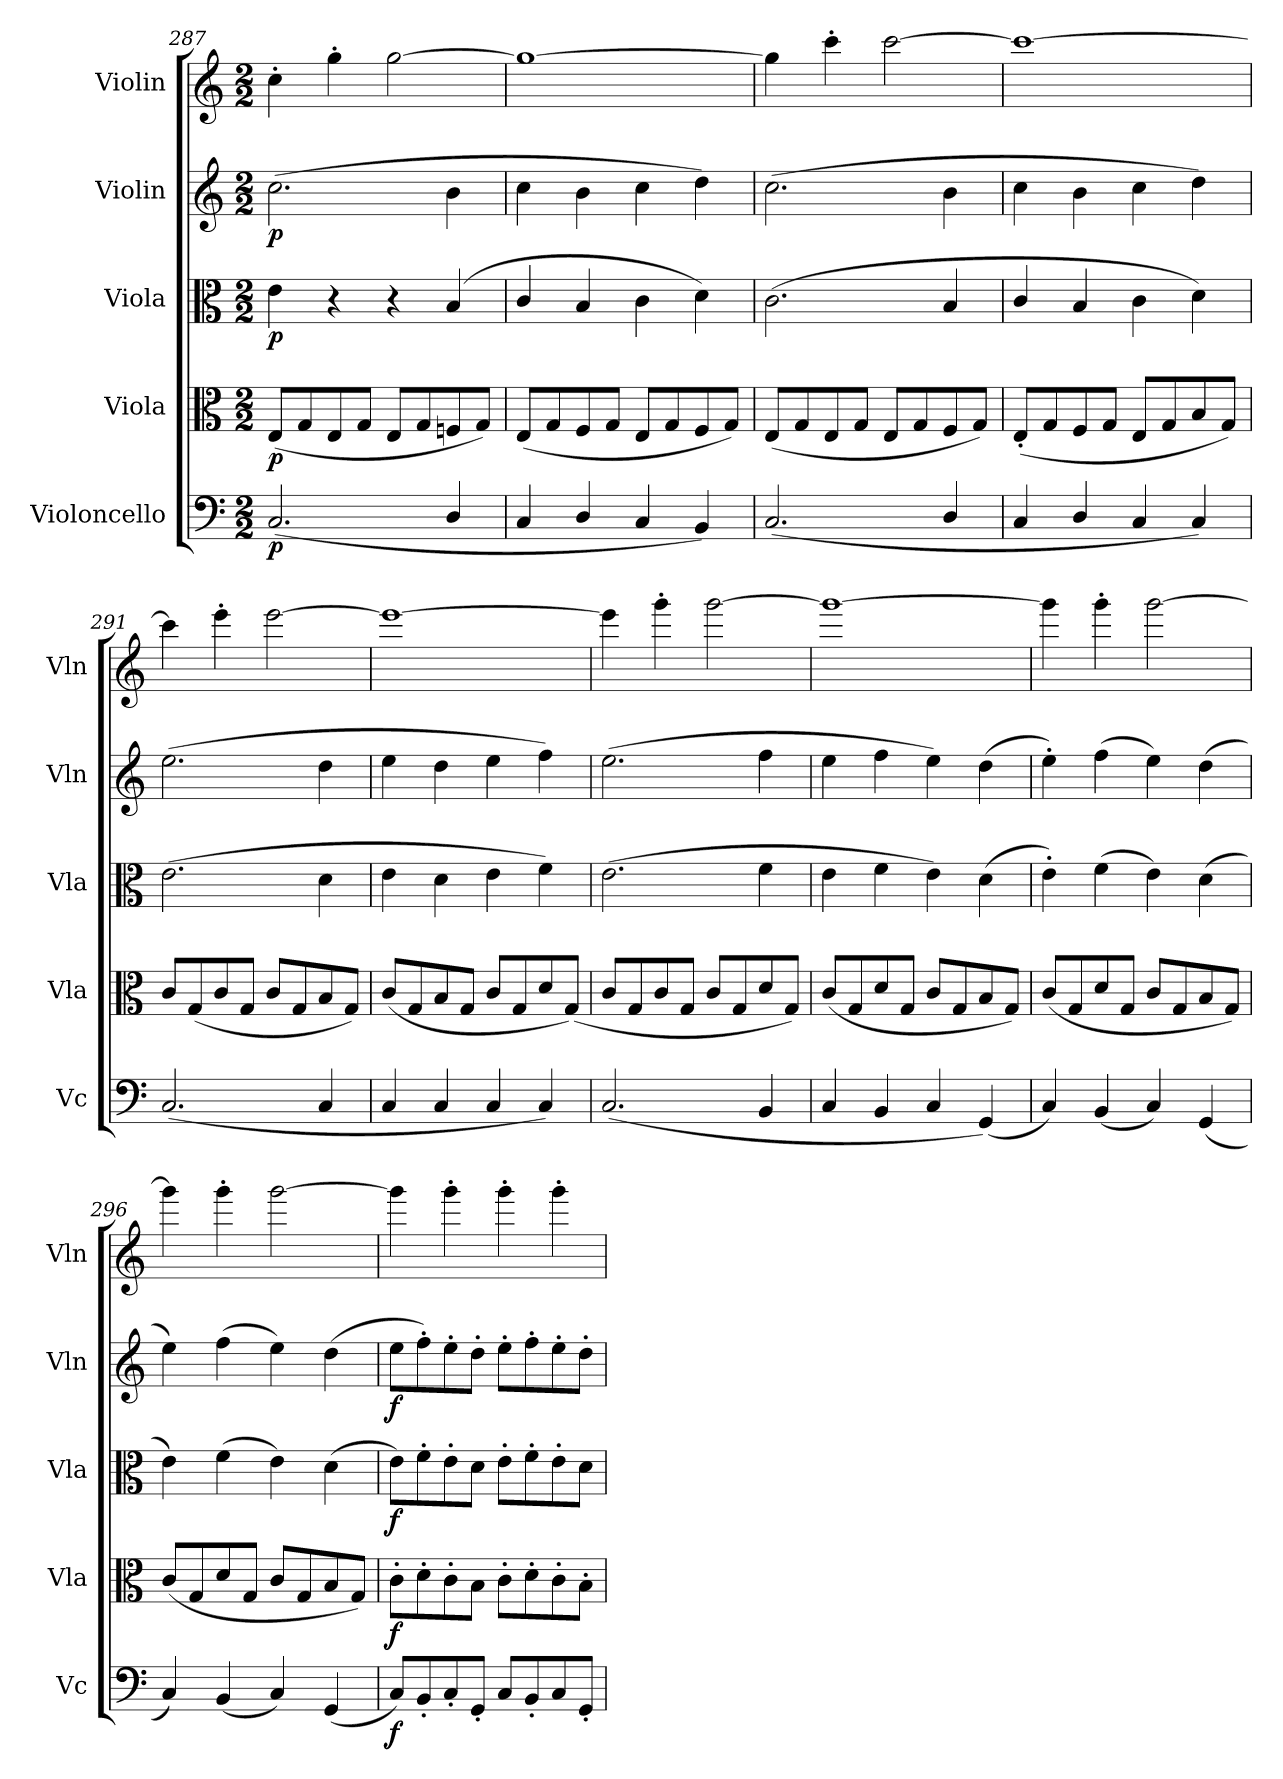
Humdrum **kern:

**kern	**dynam	**kern	**dynam	**kern	**dynam	**kern	**dynam	**kern
*part5	*part5	*part4	*part4	*part3	*part3	*part2	*part2	*part1
*staff5	*staff5	*staff4	*staff4	*staff3	*staff3	*staff2	*staff2	*staff1
*I"Violoncello	*	*I"Viola	*	*I"Viola	*	*I"Violin	*	*I"Violin
*I'Vc	*	*I'Vla	*	*I'Vla	*	*I'Vln	*	*I'Vln
*clefF4	*	*clefC3	*	*clefC3	*	*clefG2	*	*clefG2
*k[]	*	*k[]	*	*k[]	*	*k[]	*	*k[]
*M2/2	*	*M2/2	*	*M2/2	*	*M2/2	*	*M2/2
=287	=287	=287	=287	=287	=287	=287	=287	=287
(2.C/	p	(8E/L	p	4e\	p	(2.cc\	p	4cc'\
.	.	8G/	.	.	.	.	.	.
.	.	8E/	.	4r	.	.	.	4gg'\
.	.	8G/J	.	.	.	.	.	.
.	.	8E/L	.	4r	.	.	.	[2gg\
.	.	8G/	.	.	.	.	.	.
4D/	.	8Fn/	.	(4B/	.	4b\	.	.
.	.	8G/J)	.	.	.	.	.	.
=288	=288	=288	=288	=288	=288	=288	=288	=288
4C/	.	(8E/L	.	4c/	.	4cc\	.	1gg_
.	.	8G/	.	.	.	.	.	.
4D/	.	8F/	.	4B/	.	4b\	.	.
.	.	8G/J	.	.	.	.	.	.
4C/	.	8E/L	.	4c\	.	4cc\	.	.
.	.	8G/	.	.	.	.	.	.
4BB/)	.	8F/	.	4d\)	.	4dd\)	.	.
.	.	8G/J)	.	.	.	.	.	.
=289	=289	=289	=289	=289	=289	=289	=289	=289
(2.C/	.	(8E/L	.	(2.c\	.	(2.cc\	.	4gg\]
.	.	8G/	.	.	.	.	.	.
.	.	8E/	.	.	.	.	.	4ccc'\
.	.	8G/J	.	.	.	.	.	.
.	.	8E/L	.	.	.	.	.	[2ccc\
.	.	8G/	.	.	.	.	.	.
4D/	.	8F/	.	4B/	.	4b\	.	.
.	.	8G/J)	.	.	.	.	.	.
=290	=290	=290	=290	=290	=290	=290	=290	=290
4C/	.	(8E'/L	.	4c/	.	4cc\	.	1ccc_
.	.	8G/	.	.	.	.	.	.
4D/	.	8F/	.	4B/	.	4b\	.	.
.	.	8G/J	.	.	.	.	.	.
4C/	.	8E/L	.	4c\	.	4cc\	.	.
.	.	8G/	.	.	.	.	.	.
4C/)	.	8B/	.	4d\)	.	4dd\)	.	.
.	.	8G/J)	.	.	.	.	.	.
=291	=291	=291	=291	=291	=291	=291	=291	=291
(2.C/	.	8c/L	.	(2.e\	.	(2.ee\	.	4ccc\]
.	.	(8G/	.	.	.	.	.	.
.	.	8c/	.	.	.	.	.	4eee'\
.	.	8G/J	.	.	.	.	.	.
.	.	8c/L	.	.	.	.	.	[2eee\
.	.	8G/	.	.	.	.	.	.
4C/	.	8B/	.	4d\	.	4dd\	.	.
.	.	8G/J)	.	.	.	.	.	.
=292	=292	=292	=292	=292	=292	=292	=292	=292
4C/	.	(8c/L	.	4e\	.	4ee\	.	1eee_
.	.	8G/	.	.	.	.	.	.
4C/	.	8B/	.	4d\	.	4dd\	.	.
.	.	8G/J	.	.	.	.	.	.
4C/	.	8c/L	.	4e\	.	4ee\	.	.
.	.	8G/	.	.	.	.	.	.
4C/)	.	8d/	.	4f\)	.	4ff\)	.	.
.	.	(8G/J)	.	.	.	.	.	.
=293	=293	=293	=293	=293	=293	=293	=293	=293
(2.C/	.	8c/L	.	(2.e\	.	(2.ee\	.	4eee\]
.	.	8G/	.	.	.	.	.	.
.	.	8c/	.	.	.	.	.	4ggg'\
.	.	8G/J	.	.	.	.	.	.
.	.	8c/L	.	.	.	.	.	[2ggg\
.	.	8G/	.	.	.	.	.	.
4BB/	.	8d/	.	4f\	.	4ff\	.	.
.	.	8G/J)	.	.	.	.	.	.
=294	=294	=294	=294	=294	=294	=294	=294	=294
4C/	.	(8c/L	.	4e\	.	4ee\	.	1ggg_
.	.	8G/	.	.	.	.	.	.
4BB/	.	8d/	.	4f\	.	4ff\	.	.
.	.	8G/J	.	.	.	.	.	.
4C/	.	8c/L	.	4e\)	.	4ee\)	.	.
.	.	8G/	.	.	.	.	.	.
(4GG/)	.	8B/	.	(4d\	.	(4dd\	.	.
.	.	8G/J)	.	.	.	.	.	.
=295	=295	=295	=295	=295	=295	=295	=295	=295
4C/)	.	(8c/L	.	4e'\)	.	4ee'\)	.	4ggg\]
.	.	8G/	.	.	.	.	.	.
(4BB/	.	8d/	.	(4f\	.	(4ff\	.	4ggg'\
.	.	8G/J	.	.	.	.	.	.
4C/)	.	8c/L	.	4e\)	.	4ee\)	.	[2ggg\
.	.	8G/	.	.	.	.	.	.
(4GG/	.	8B/	.	(4d\	.	(4dd\	.	.
.	.	8G/J)	.	.	.	.	.	.
=296	=296	=296	=296	=296	=296	=296	=296	=296
4C/)	.	(8c/L	.	4e\)	.	4ee\)	.	4ggg\]
.	.	8G/	.	.	.	.	.	.
(4BB/	.	8d/	.	(4f\	.	(4ff\	.	4ggg'\
.	.	8G/J	.	.	.	.	.	.
4C/)	.	8c/L	.	4e\)	.	4ee\)	.	[2ggg\
.	.	8G/	.	.	.	.	.	.
(4GG/	.	8B/	.	(4d\	.	(4dd\	.	.
.	.	8G/J)	.	.	.	.	.	.
=297	=297	=297	=297	=297	=297	=297	=297	=297
8C/L)	f	8c'\L	f	8e\L)	f	8ee\L	f	4ggg\]
8BB'/	.	8d'\	.	8f'\	.	8ff'\)	.	.
8C'/	.	8c'\	.	8e'\	.	8ee'\	.	4ggg'\
8GG'/J	.	8B\J	.	8d\J	.	8dd'\J	.	.
8C/L	.	8c'\L	.	8e'\L	.	8ee'\L	.	4ggg'\
8BB'/	.	8d'\	.	8f'\	.	8ff'\	.	.
8C/	.	8c'\	.	8e'\	.	8ee'\	.	4ggg'\
8GG'/J	.	8B'\J	.	8d\J	.	8dd'\J	.	.
=	=	=	=	=	=	=	=	=
*-	*-	*-	*-	*-	*-	*-	*-	*-
